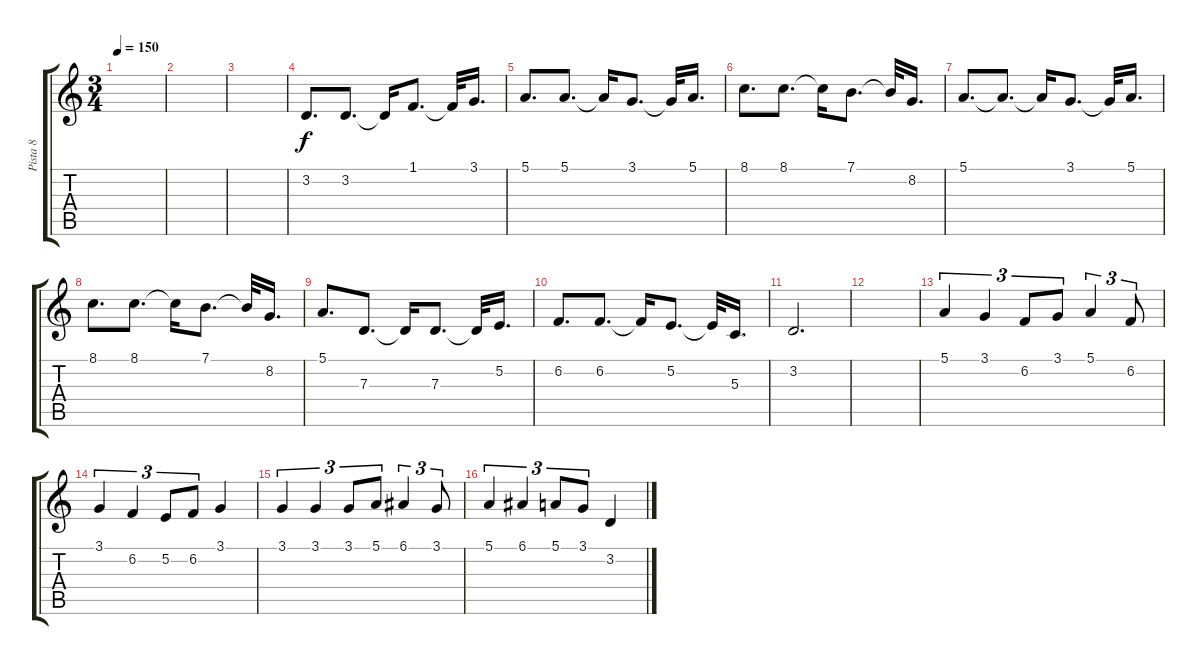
\track ("Pista 8" "Pista 8") {instrument altosax}
\staff {score tabs}
\tuning (E4 B3 G3 D3 A2 E2) {hide}
\ts (3 4)
\tempo 150
\clef g2
\ks c
|
|
|
3.2.8{d} 3.2.8{d} 3.2{t}.16 1.1.8{d} 1.1{t}.32 3.1.16{d} |
5.1.8{d} 5.1.8{d} 5.1{t}.16 3.1.8{d} 3.1{t}.32 5.1.16{d} |
8.1.8{d} 8.1.8{d} 8.1{t}.16 7.1.8{d} 7.1{t}.32 8.2.16{d} |
5.1.8{d} 5.1{t}.8{d} 5.1{t}.16 3.1.8{d} 3.1{t}.32 5.1.16{d} |
8.1.8{d} 8.1.8{d} 8.1{t}.16 7.1.8{d} 7.1{t}.32 8.2.16{d} |
5.1.8{d} 7.3.8{d} 7.3{t}.16 7.3.8{d} 7.3{t}.32 5.2.16{d} |
6.2.8{d} 6.2.8{d} 6.2{t}.16 5.2.8{d} 5.2{t}.32 5.3.16{d} |
3.2.2{d} |
|
5.1.4{tu (3 2)} 3.1.4{tu (3 2)} 6.2.8{tu (3 2)} 3.1.8{tu (3 2)} 5.1.4{tu (3 2)} 6.2.8{tu (3 2)} |
3.1.4{tu (3 2)} 6.2.4{tu (3 2)} 5.2.8{tu (3 2)} 6.2.8{tu (3 2)} 3.1.4 |
3.1.4{tu (3 2)} 3.1.4{tu (3 2)} 3.1.8{tu (3 2)} 5.1.8{tu (3 2)} 6.1.4{tu (3 2)} 3.1.8{tu (3 2)} |
5.1.4{tu (3 2)} 6.1.4{tu (3 2)} 5.1.8{tu (3 2)} 3.1.8{tu (3 2)} 3.2.4
